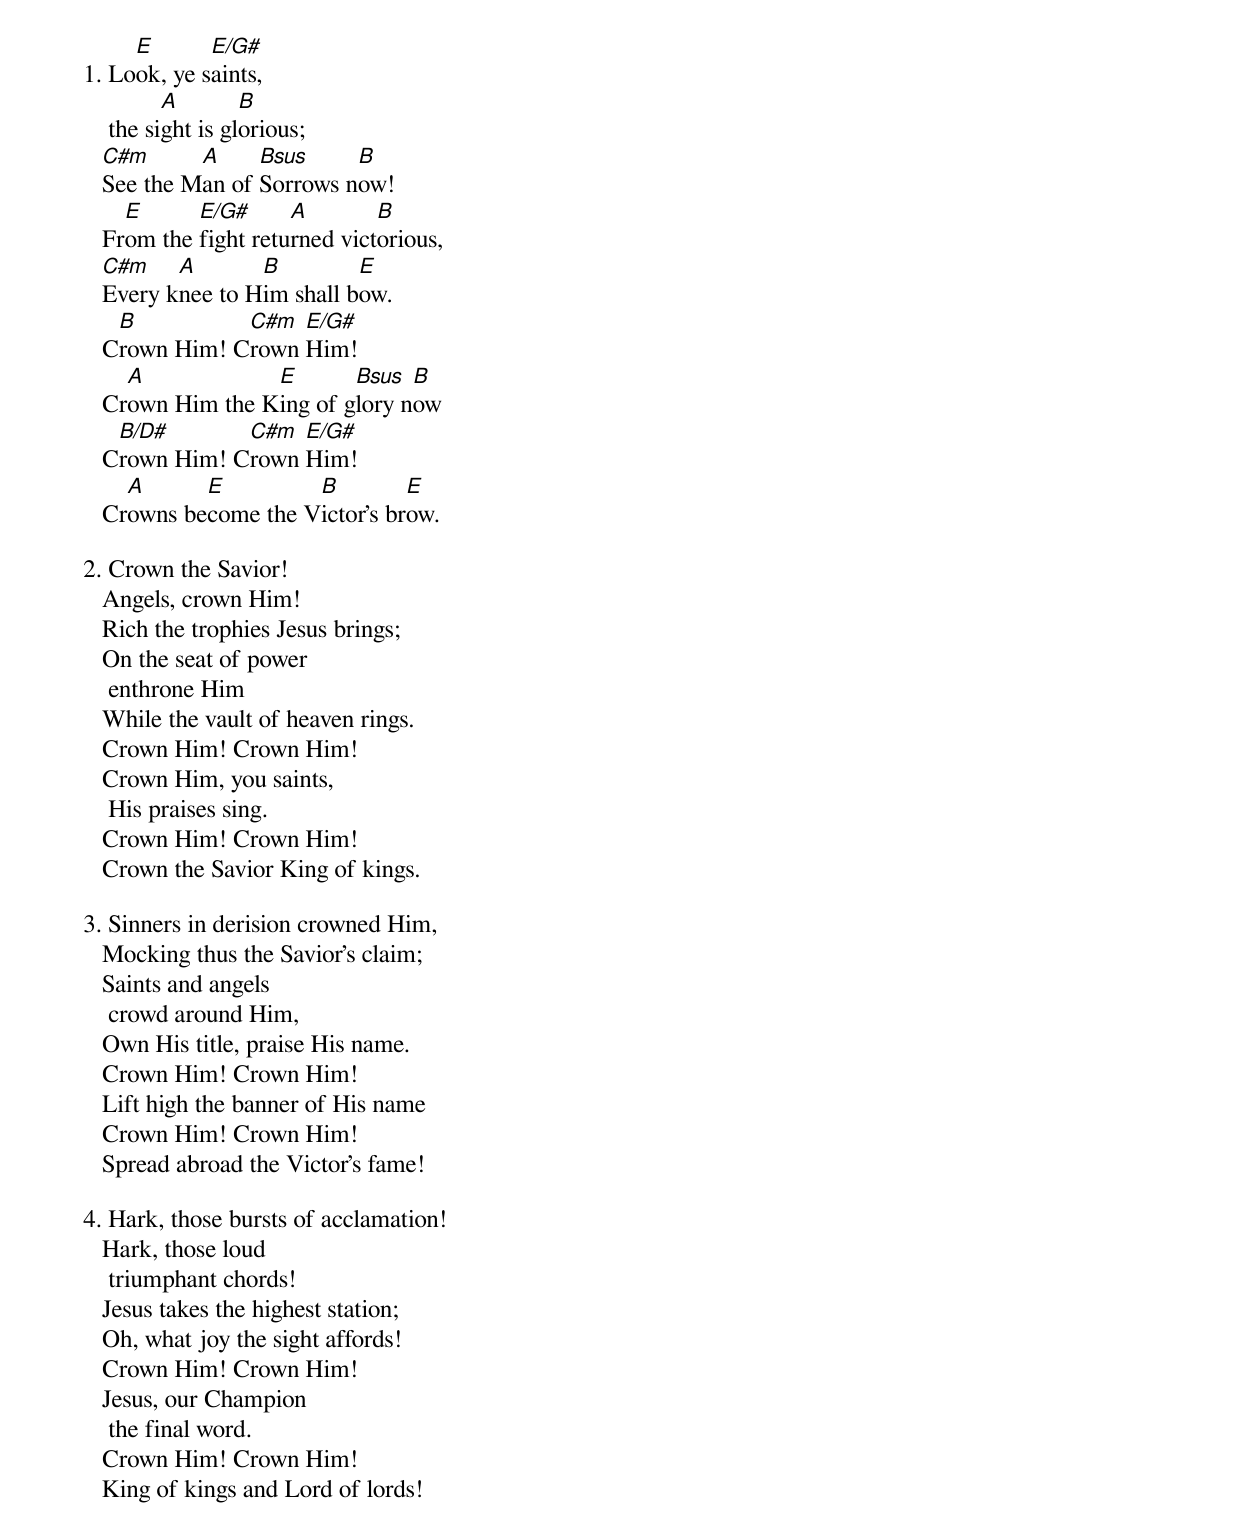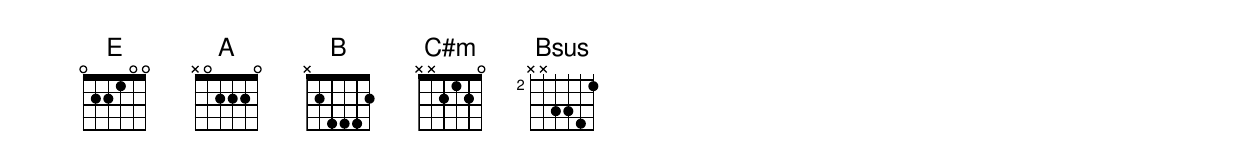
     E       E/G#
1. Look, ye saints,
          A        B
    the sight is glorious;
   C#m      A     Bsus     B
   See the Man of Sorrows now!
     E      E/G#      A        B
   From the fight returned victorious,
   C#m    A       B         E
   Every knee to Him shall bow.
    B          C#m  E/G#
   Crown Him! Crown Him!
     A            E       Bsus  B
   Crown Him the King of glory now
    B/D#       C#m  E/G#
   Crown Him! Crown Him!
     A      E         B         E
   Crowns become the Victor's brow.

2. Crown the Savior!
   Angels, crown Him!
   Rich the trophies Jesus brings;
   On the seat of power
    enthrone Him
   While the vault of heaven rings.
   Crown Him! Crown Him!
   Crown Him, you saints,
    His praises sing.
   Crown Him! Crown Him!
   Crown the Savior King of kings.

3. Sinners in derision crowned Him,
   Mocking thus the Savior's claim;
   Saints and angels
    crowd around Him,
   Own His title, praise His name.
   Crown Him! Crown Him!
   Lift high the banner of His name
   Crown Him! Crown Him!
   Spread abroad the Victor's fame!

4. Hark, those bursts of acclamation!
   Hark, those loud
    triumphant chords!
   Jesus takes the highest station;
   Oh, what joy the sight affords!
   Crown Him! Crown Him!
   Jesus, our Champion
    the final word.
   Crown Him! Crown Him!
   King of kings and Lord of lords!
